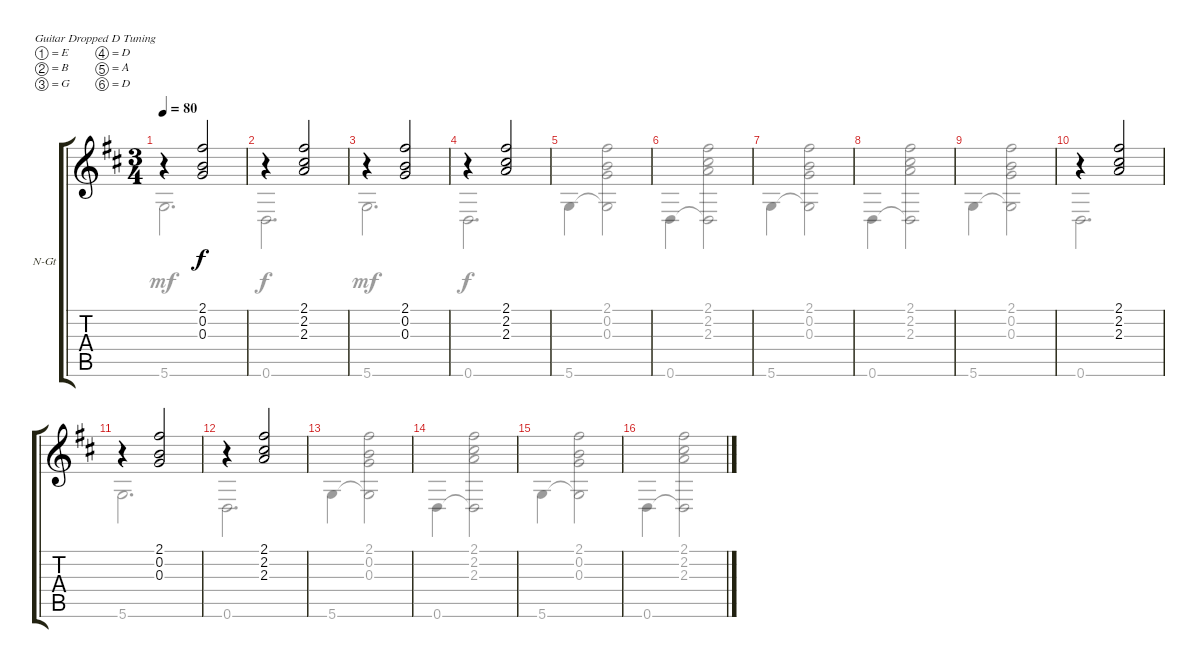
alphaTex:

\bracketExtendMode groupsimilarinstruments
\firstSystemTrackNameOrientation horizontal
\otherSystemsTrackNameOrientation horizontal
\track ("Guitar" "N-Gt") {instrument acousticguitarnylon}
\staff {score tabs}
\tuning (E4 B3 G3 D3 A2 D2)
\voice
\ts (3 4)
\beaming (8 2 2 2 2)
\tempo 80
\clef g2
\ks d
r.4{dy f instrument acousticguitarnylon} (0.3 0.2 2.1).2 |
r.4 (2.3 2.2 2.1).2 |
r.4 (0.3 0.2 2.1).2 |
r.4 (2.3 2.2 2.1).2 |
|
|
|
|
|
r.4 (2.3 2.2 2.1).2 |
r.4 (0.3 0.2 2.1).2 |
r.4 (2.3 2.2 2.1).2 |
|
|
|
\voice
\clef g2
\ottava regular
\simile none
\ks d
5.6.2{d dy mf} |
0.6.2{d dy f} |
5.6.2{d dy mf} |
0.6.2{d dy f} |
5.6.4 (5.6{t} 0.3 0.2 2.1).2 |
0.6.4 (0.6{t} 2.3 2.2 2.1).2 |
5.6.4 (5.6{t} 0.3 0.2 2.1).2 |
0.6.4 (0.6{t} 2.3 2.1 2.2).2 |
5.6.4 (5.6{t} 0.3 0.2 2.1).2 |
0.6.2{d} |
5.6.2{d} |
0.6.2{d} |
5.6.4 (5.6{t} 0.3 0.2 2.1).2 |
0.6.4 (0.6{t} 2.3 2.2 2.1).2 |
5.6.4 (5.6{t} 0.3 0.2 2.1).2 |
0.6.4 (0.6{t} 2.1 2.2 2.3).2
